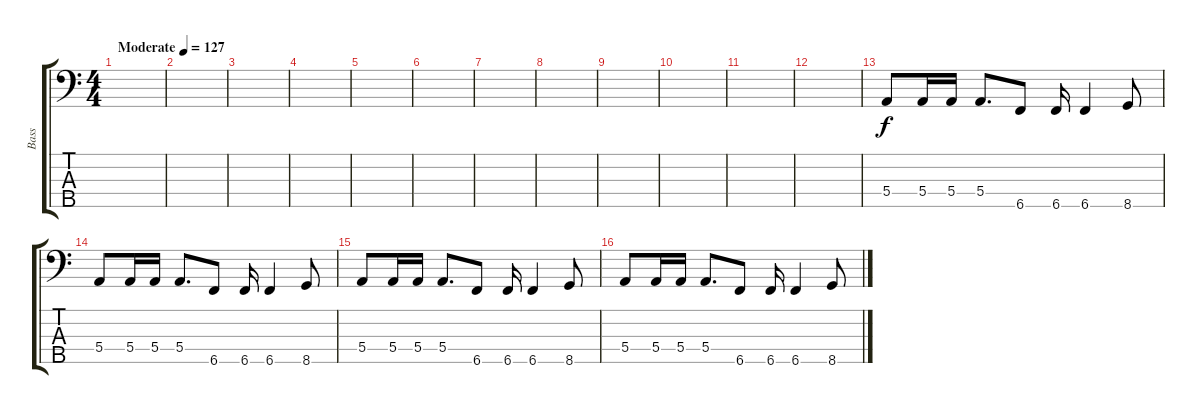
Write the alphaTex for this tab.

\track ("Bass" "Bass") {instrument electricbassfinger}
\staff {score tabs}
\tuning (G2 D2 A1 E1 B0) {hide}
\ts (4 4)
\tempo (127 "Moderate")
\clef f4
\ks c
|
|
|
|
|
|
|
|
|
|
|
|
5.4.8 5.4.16 5.4.16 5.4.8{d} 6.5.8 6.5.16 6.5.4 8.5.8 |
5.4.8 5.4.16 5.4.16 5.4.8{d} 6.5.8 6.5.16 6.5.4 8.5.8 |
5.4.8 5.4.16 5.4.16 5.4.8{d} 6.5.8 6.5.16 6.5.4 8.5.8 |
5.4.8 5.4.16 5.4.16 5.4.8{d} 6.5.8 6.5.16 6.5.4 8.5.8
